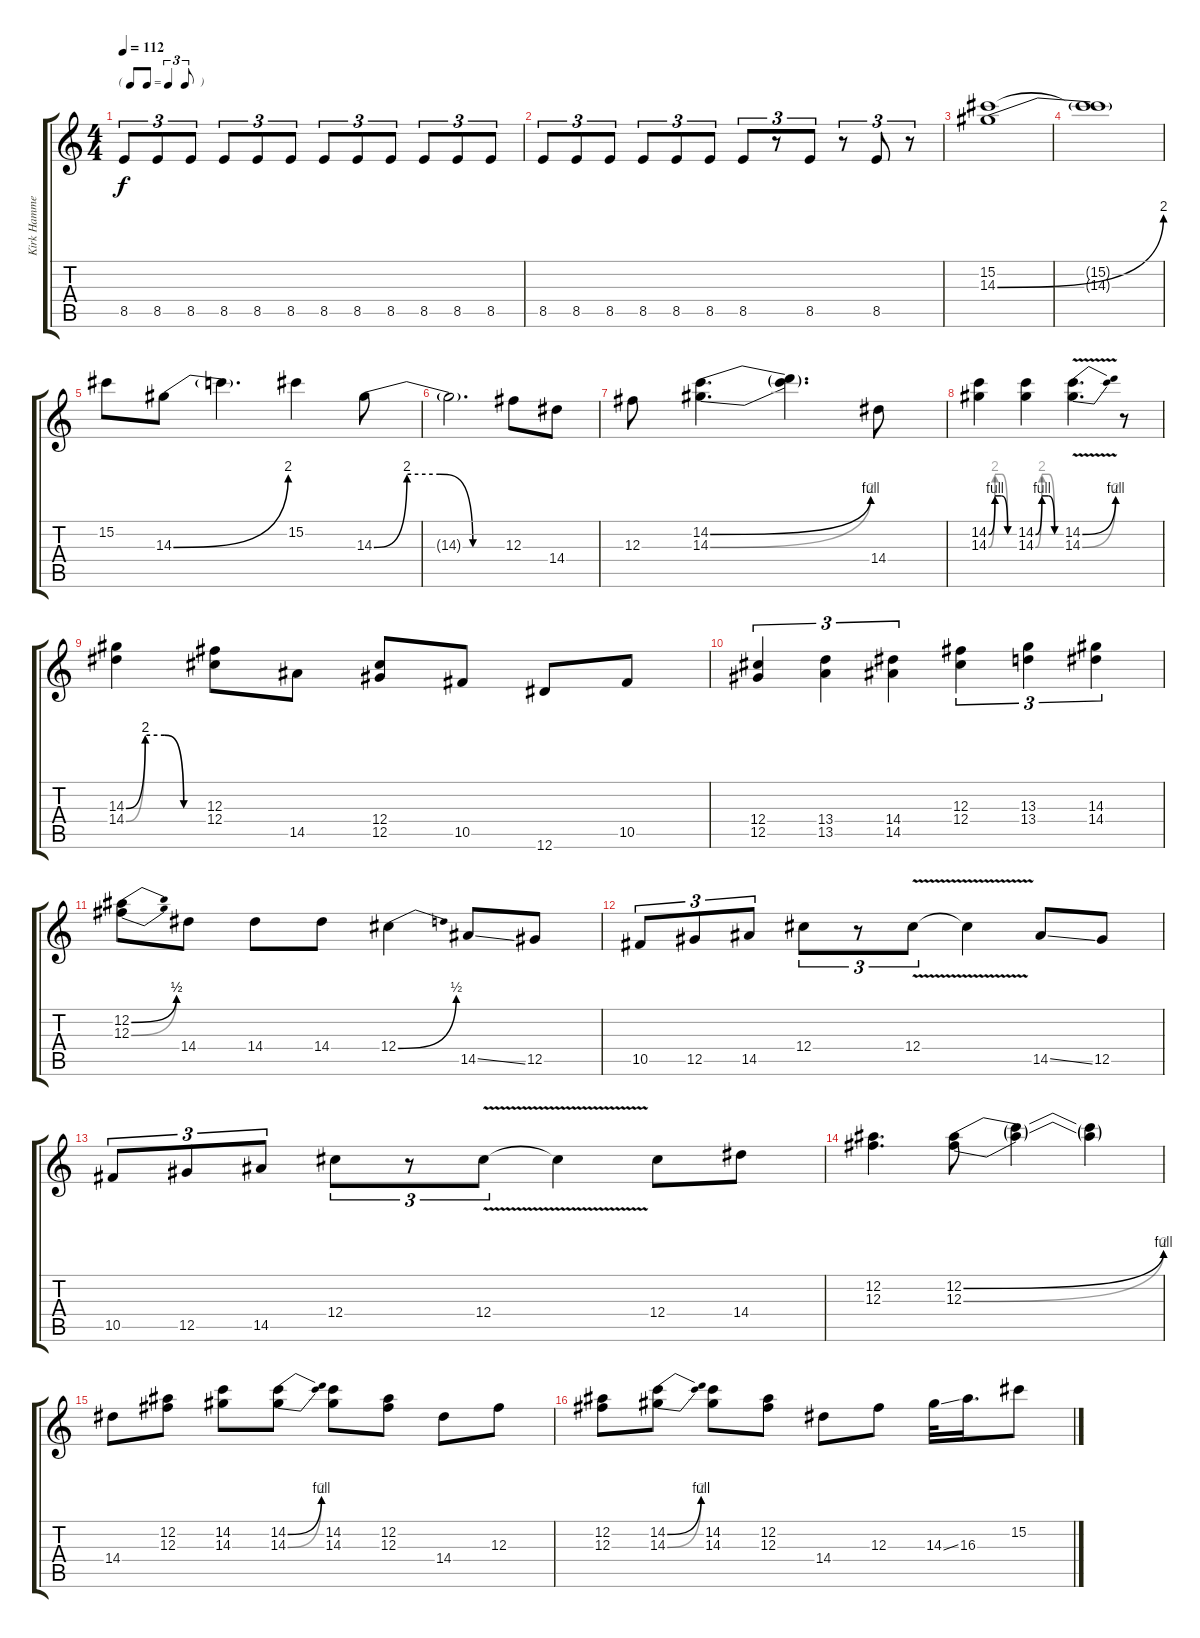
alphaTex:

\track ("Kirk Hammett (Gtr 1)" "Kirk Hamme") {instrument distortionguitar}
\staff {score tabs}
\tuning (Eb4 Bb3 Gb3 Db3 Ab2 Eb2) {hide}
\ts (4 4)
\tf triplet8th
\tempo 112
\clef g2
\ks c
8.5.8{tu (3 2) dy f} 8.5.8{tu (3 2)} 8.5.8{tu (3 2)} 8.5.8{tu (3 2)} 8.5.8{tu (3 2)} 8.5.8{tu (3 2)} 8.5.8{tu (3 2)} 8.5.8{tu (3 2)} 8.5.8{tu (3 2)} 8.5.8{tu (3 2)} 8.5.8{tu (3 2)} 8.5.8{tu (3 2)} |
8.5.8{tu (3 2)} 8.5.8{tu (3 2)} 8.5.8{tu (3 2)} 8.5.8{tu (3 2)} 8.5.8{tu (3 2)} 8.5.8{tu (3 2)} 8.5.8{tu (3 2)} r.8{tu (3 2)} 8.5.8{tu (3 2)} r.8{tu (3 2)} 8.5.8{tu (3 2)} r.8{tu (3 2)} |
(15.2 14.3{be (bend 0 0 60 8)}).1 |
(15.2{t} 14.3{t}).1 |
15.2.8 14.3{be (bend 0 0 60 8)}.8 14.3{t}.4{d} 15.2.4 14.3{be (custom 0 0 15 8 30 8 45 0 60 0)}.8 |
14.3{t}.2{d} 12.3.8 14.4.8 |
12.3.8 (14.2{be (bend 0 0 60 4)} 14.3{be (bend 0 0 60 8)}).4{d} (14.2{t} 14.3{t}).4{d} 14.4.8 |
(14.2{be (custom 0 0 15 4 30 4 45 0 60 0)} 14.3{be (custom 0 0 15 8 30 8 45 0 60 0)}).4 (14.2{be (custom 0 0 15 4 30 4 45 0 60 0)} 14.3{be (custom 0 0 15 8 30 8 45 0 60 0)}).4 (14.2{be (bend 0 0 60 4) v} 14.3{be (bend 0 0 60 8) v}).4{d} r.8 |
(14.3{be (custom 0 0 15 8 30 8 45 0 60 0)} 14.4{be (custom 0 0 15 8 30 8 45 0 60 0)}).4 (12.3 12.4).8 14.5.8 (12.4 12.5).8 10.5.8 12.6.8 10.5.8 |
(12.4 12.5).4{tu (3 2)} (13.4 13.5).4{tu (3 2)} (14.4 14.5).4{tu (3 2)} (12.3 12.4).4{tu (3 2)} (13.3 13.4).4{tu (3 2)} (14.3 14.4).4{tu (3 2)} |
(12.2{be (bend 0 0 60 2)} 12.3{be (bend 0 0 60 2)}).8 14.4.8 14.4.8 14.4.8 12.4{be (bend 0 0 60 2)}.4 14.5{ss}.8 12.5.8 |
10.5.8{tu (3 2)} 12.5.8{tu (3 2)} 14.5.8{tu (3 2)} 12.4.8{tu (3 2)} r.8{tu (3 2)} 12.4{v}.8{tu (3 2)} 12.4{t}.4 14.5{ss}.8 12.5.8 |
10.5.8{tu (3 2)} 12.5.8{tu (3 2)} 14.5.8{tu (3 2)} 12.4.8{tu (3 2)} r.8{tu (3 2)} 12.4{v}.8{tu (3 2)} 12.4{t}.4 12.4.8 14.4.8 |
(12.2 12.3).4{d} (12.2{be (bend 0 0 60 4)} 12.3{be (bend 0 0 60 8)}).8 (12.2{t} 12.3{t}).4 (12.2{t} 12.3{t}).4 |
14.4.8 (12.2 12.3).8 (14.2 14.3).8 (14.2{be (bend 0 0 60 4)} 14.3{be (bend 0 0 60 8)}).8 (14.2 14.3).8 (12.2 12.3).8 14.4.8 12.3.8 |
(12.2 12.3).8 (14.2{be (bend 0 0 60 4)} 14.3{be (bend 0 0 60 8)}).8 (14.2 14.3).8 (12.2 12.3).8 14.4.8 12.3.8 14.3{ss}.32 16.3.16{d} 15.2.8
